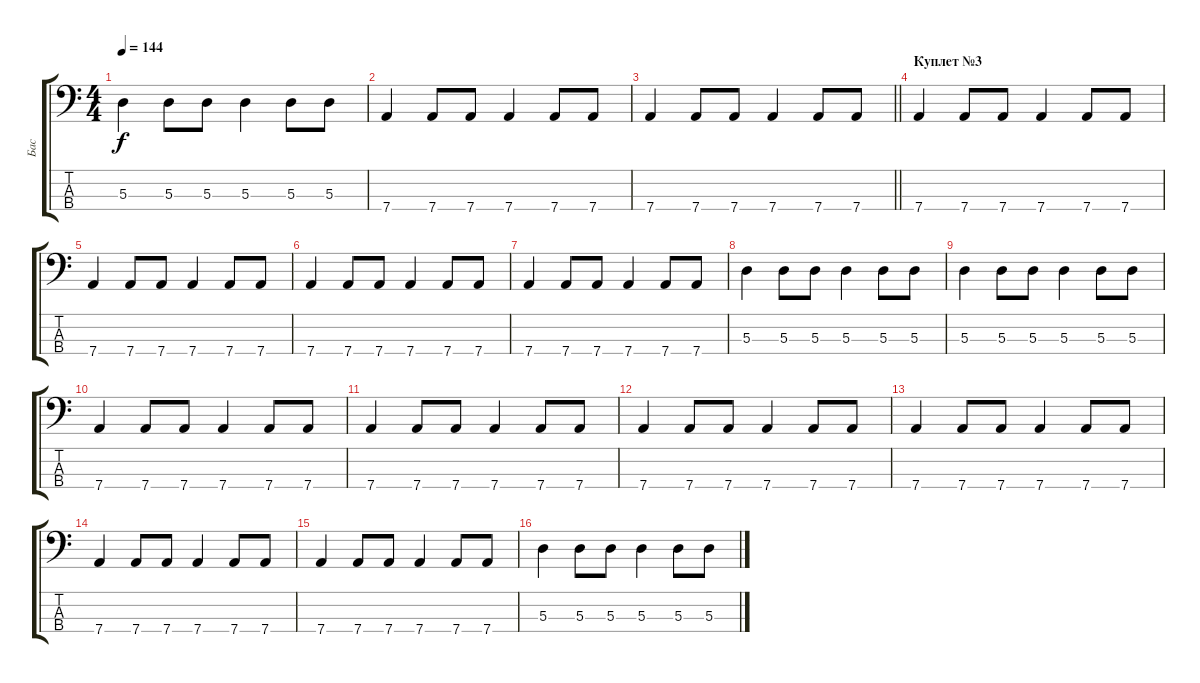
\track ("Бас" "Бас") {instrument electricbassfinger}
\staff {score tabs}
\tuning (G2 D2 A1 D1) {hide}
\ts (4 4)
\tempo 144
\clef f4
\ks c
5.3.4{dy f} 5.3.8 5.3.8 5.3.4 5.3.8 5.3.8 |
7.4.4 7.4.8 7.4.8 7.4.4 7.4.8 7.4.8 |
\barLineRight lightlight
7.4.4 7.4.8 7.4.8 7.4.4 7.4.8 7.4.8 |
\section ("" "Куплет №3")
7.4.4 7.4.8 7.4.8 7.4.4 7.4.8 7.4.8 |
7.4.4 7.4.8 7.4.8 7.4.4 7.4.8 7.4.8 |
7.4.4 7.4.8 7.4.8 7.4.4 7.4.8 7.4.8 |
7.4.4 7.4.8 7.4.8 7.4.4 7.4.8 7.4.8 |
5.3.4 5.3.8 5.3.8 5.3.4 5.3.8 5.3.8 |
5.3.4 5.3.8 5.3.8 5.3.4 5.3.8 5.3.8 |
7.4.4 7.4.8 7.4.8 7.4.4 7.4.8 7.4.8 |
7.4.4 7.4.8 7.4.8 7.4.4 7.4.8 7.4.8 |
7.4.4 7.4.8 7.4.8 7.4.4 7.4.8 7.4.8 |
7.4.4 7.4.8 7.4.8 7.4.4 7.4.8 7.4.8 |
7.4.4 7.4.8 7.4.8 7.4.4 7.4.8 7.4.8 |
7.4.4 7.4.8 7.4.8 7.4.4 7.4.8 7.4.8 |
5.3.4 5.3.8 5.3.8 5.3.4 5.3.8 5.3.8
